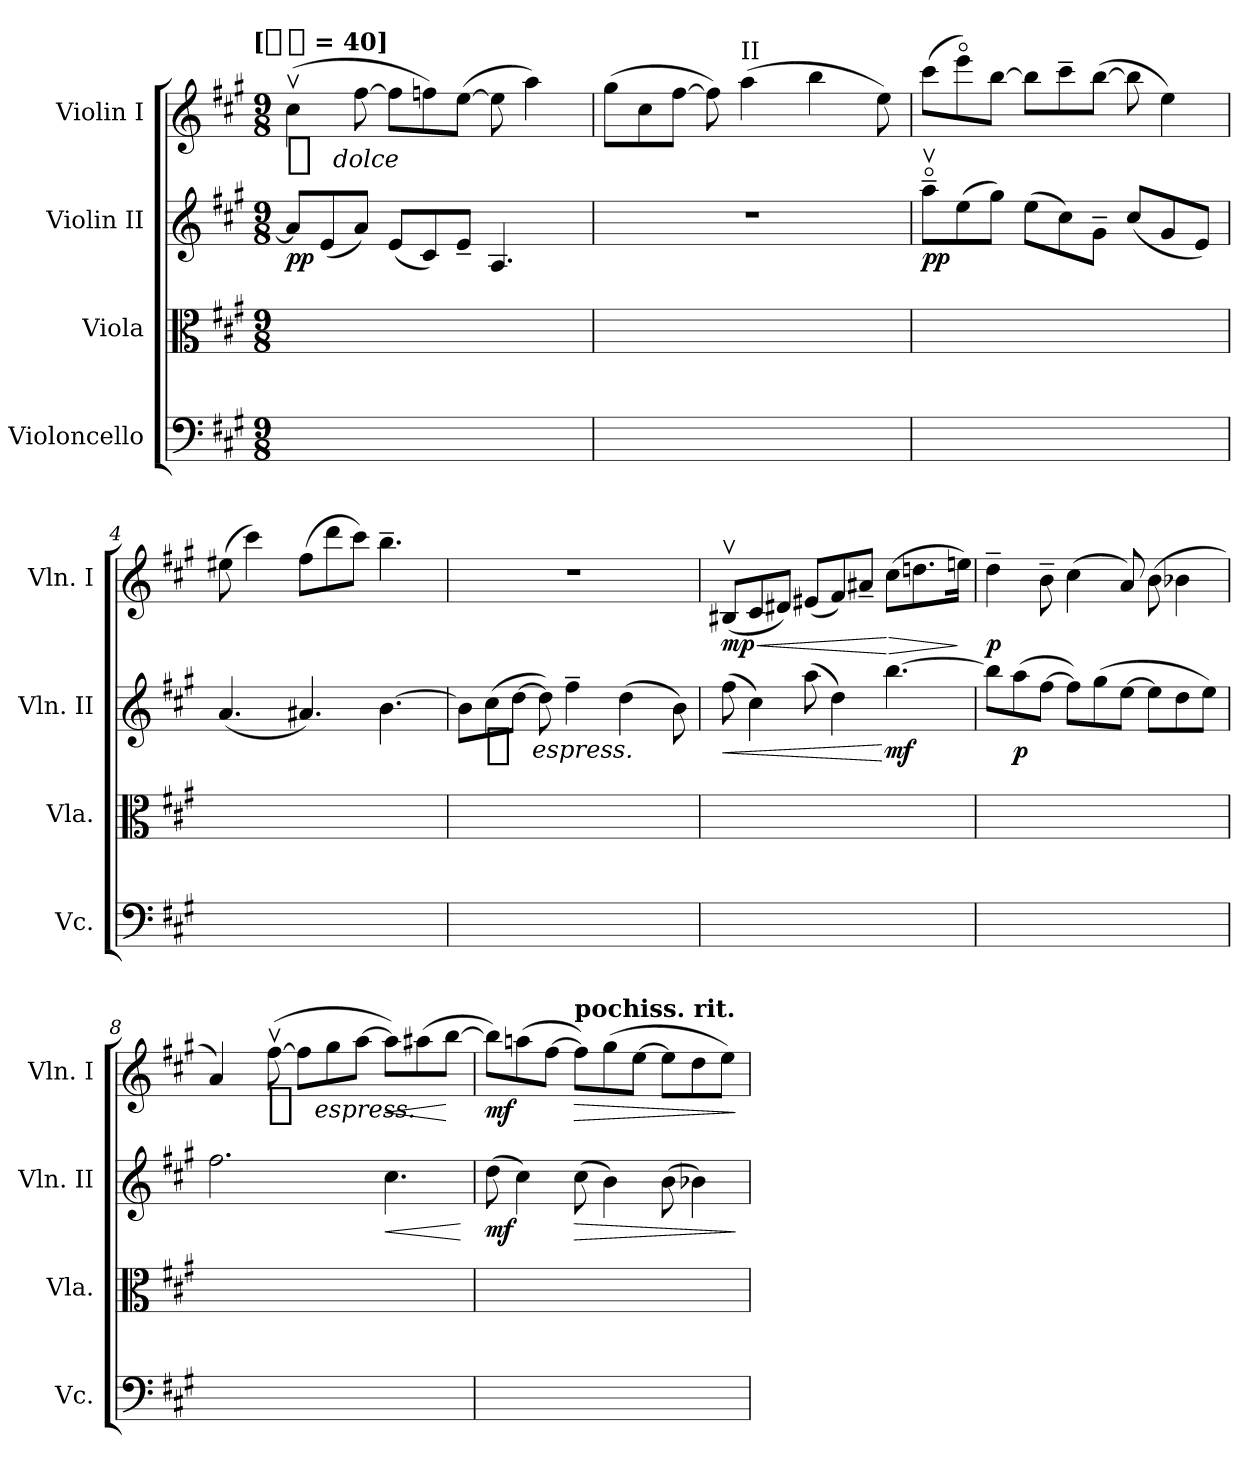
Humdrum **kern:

**kern	**kern	**kern	**dynam	**kern	**dynam
*part4	*part3	*part2	*part2	*part1	*part1
*staff4	*staff3	*staff2	*staff2	*staff1	*staff1
*I"Violoncello	*I"Viola	*I"Violin II	*	*I"Violin I	*
*I'Vc.	*I'Vla.	*I'Vln. II	*	*I'Vln. I	*
*clefF4	*clefC3	*clefG2	*	*clefG2	*
*k[f#c#g#]	*k[f#c#g#]	*k[f#c#g#]	*	*k[f#c#g#]	*
*A:	*A:	*A:	*	*A:	*
!!LO:TX:omd:t=[[quarter-dot] = 40]
*M9/8	*M9/8	*M9/8	*	*M9/8	*
*MM60	*MM60	*MM60	*	*MM60	*
=1	=1	=1	=1	=1	=1
!	!	!	!	!	!LO:DY:t=%s dolce
4ryy	4.ryy	8aL]	pp	(4cc#v	pp
.	.	(8e	.	.	.
8ryy	.	8aJ)	.	[8ff#	.
2.ryy	4.ryy	(8eL	.	8ff#L]	.
.	.	8c#)	.	8ffn)	.
.	.	8e~J	.	([8eeJ	.
.	8ryy	4.A	.	8ee]	.
.	8ryy	.	.	4aa)	.
.	8ryy	.	.	.	.
=2	=2	=2	=2	=2	=2
8ryy	8ryy	8%9r	.	(8gg#L	.
8ryy	8ryy	.	.	8cc#	.
8ryy	8ryy	.	.	[8ff#J	.
8ryy	8ryy	.	.	8ff#])	.
!	!	!	!	!LO:TX:a:t=II	!
8ryy	8ryy	.	.	(4aa	.
8ryy	8ryy	.	.	.	.
8ryy	8ryy	.	.	4bb	.
8ryy	8ryy	.	.	.	.
8ryy	8ryy	.	.	8ee)	.
=3	=3	=3	=3	=3	=3
2.ryy	2.ryy	8aa~ovL	pp	(8ccc#L	.
.	.	(8ee	.	8eeeo)	.
.	.	8gg#J)	.	[8bbJ	.
.	.	(8eeL	.	8bbL]	.
.	.	8cc#)	.	8ccc#~	.
.	.	8g#~J	.	([8bbJ	.
4.ryy	4.ryy	(8cc#L	.	8bb]	.
.	.	8g#	.	4ee)	.
.	.	8eJ)	.	.	.
=4	=4	=4	=4	=4	=4
4ryy	2.ryy	(4.a	.	(8ee#X	.
.	.	.	.	4ccc#)	.
8ryy	.	.	.	.	.
8ryy	.	4.a#X)	.	(8ff#L	.
8ryy	.	.	.	8ddd	.
8ryy	.	.	.	8ccc#J)	.
4ryy	4.ryy	[4.b	.	4.bb~	.
8ryy	.	.	.	.	.
=5	=5	=5	=5	=5	=5
8ryy	8ryy	8bL]	.	8%9r	.
!	!	!	!LO:DY:t=%s espress.	!	!
8ryy	8ryy	(8cc#	p	.	.
8ryy	8ryy	[8ddJ	.	.	.
8ryy	4ryy	8dd])	.	.	.
8ryy	.	4ff#~	.	.	.
8ryy	8ryy	.	.	.	.
8ryy	8ryy	(4dd	.	.	.
8ryy	8ryy	.	.	.	.
8ryy	8ryy	8b)	.	.	.
=6	=6	=6	=6	=6	=6
!	!	!	!LO:HP:b	!	!LO:HP:b
8ryy	8ryy	(8ff#	<	(8B#XvL	< mp
8ryy	4ryy	4cc#)	.	8c#	.
8ryy	.	.	.	8d#XJ)	.
4.ryy	8ryy	(8aa	.	(8e#XL	.
.	8ryy	4dd)	.	8f#)	.
.	8ryy	.	.	8a#X~J	.
!	!	!	!	!	!LO:HP:n=1:b
8ryy	8ryy	[4.bb	[ mf	(8cc#L	[ >
8ryy	8ryy	.	.	8.ddn	.
8ryy	8ryy	.	.	.	.
.	.	.	.	16eenJk)	]
=7	=7	=7	=7	=7	=7
8ryy	4ryy	8bbL]	.	4dd~	p
4ryy	.	(8aa	p	.	.
.	8ryy	[8ff#J	.	8b~	.
4ryy	4ryy	8ff#L])	.	(4cc#	.
.	.	(8gg#	.	.	.
8ryy	8ryy	[8eeJ	.	8a)	.
4ryy	8ryy	8eeL]	.	(8b	.
.	4ryy	8dd	.	4b-X	.
8ryy	.	8eeJ)	.	.	.
=8	=8	=8	=8	=8	=8
8ryy	4.ryy	2.ff#	.	4a)	.
8ryy	.	.	.	.	.
!	!	!	!	!	!LO:DY:t=%s espress.
8ryy	.	.	.	([8ff#v	p
8ryy	8ryy	.	.	8ff#L]	.
8ryy	8ryy	.	.	8gg#	.
8ryy	8ryy	.	.	[8aaJ	.
!	!	!	!LO:HP:b	!	!LO:HP:b
8ryy	8ryy	4.cc#	<	8aaL])	<
8ryy	8ryy	.	.	(8aa#X	.
8ryy	8ryy	.	.	[8bbJ	[
.	.	.	[	.	.
=9	=9	=9	=9	=9	=9
8ryy	8ryy	(8dd	mf	8bbL])	mf
8ryy	4ryy	4cc#)	.	(8aan	.
8ryy	.	.	.	[8ff#J	.
!	!	!	!	!LO:TX:a:B:t=pochiss. rit.	!
!	!	!	!LO:HP:b	!	!LO:HP:b
8ryy	8ryy	(8cc#	>	8ff#L])	>
8ryy	4ryy	4b)	.	(8gg#	.
8ryy	.	.	.	[8eeJ	.
4ryy	8ryy	(8b	.	8eeL]	.
.	4ryy	4b-X)	.	8dd	.
8ryy	.	.	.	8eeJ)	.
.	.	.	]	.	]
=	=	=	=	=	=
*-	*-	*-	*-	*-	*-
